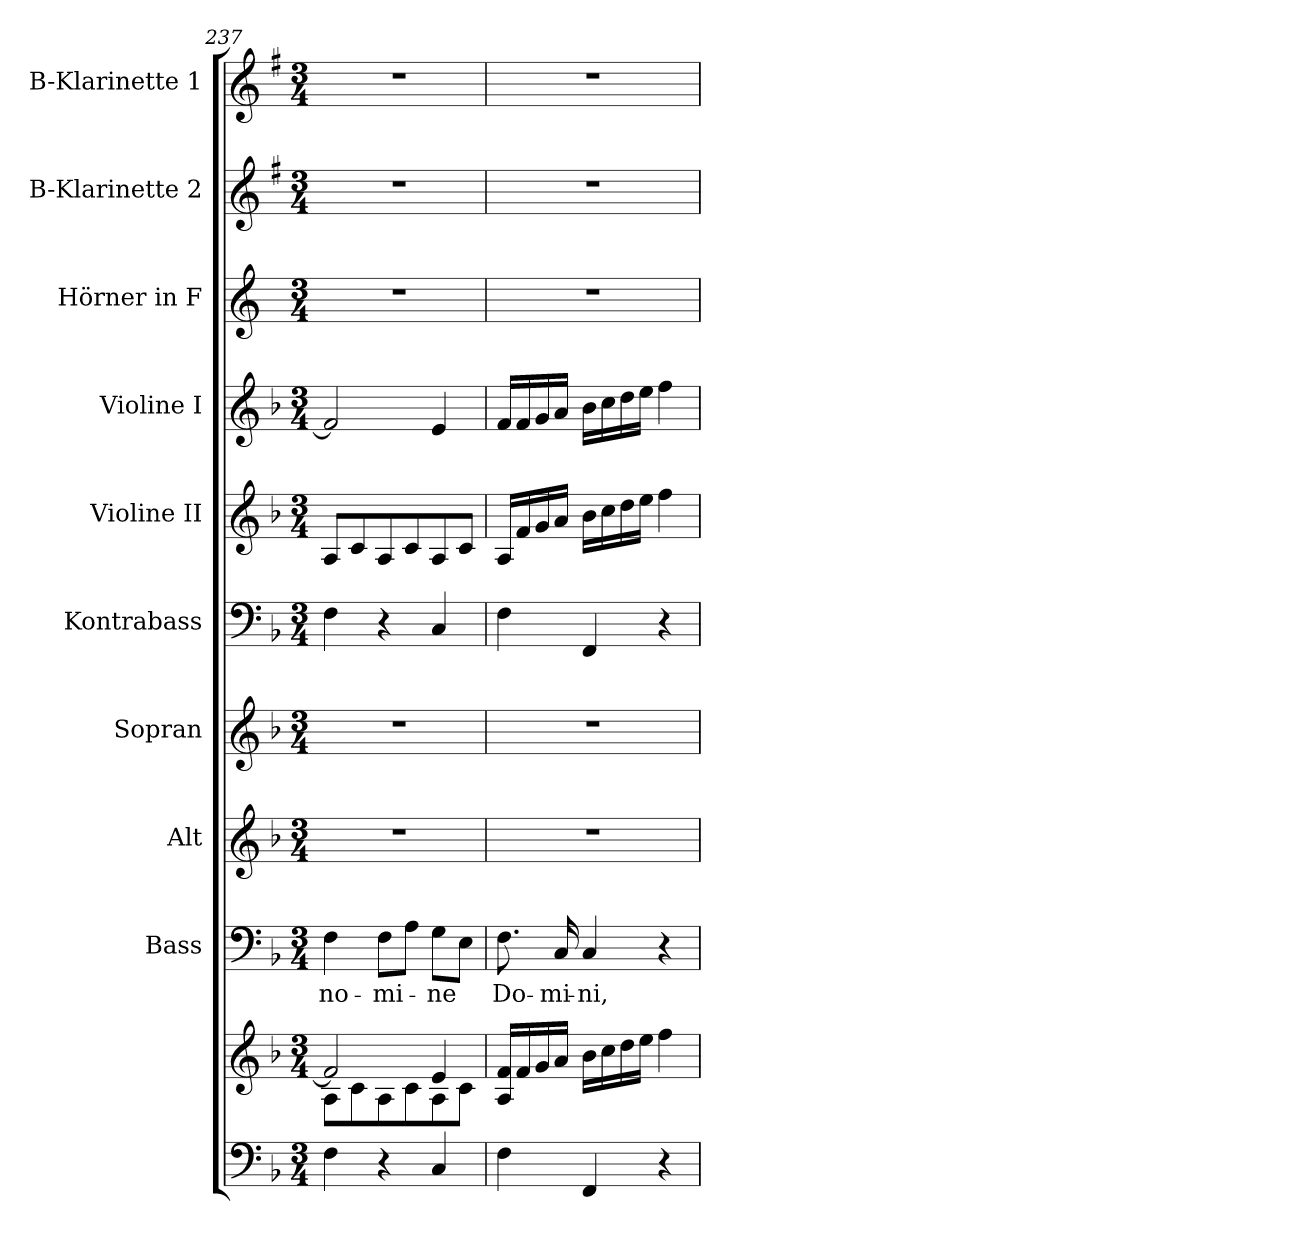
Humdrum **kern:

**kern	**kern	**kern	**text	**kern	**kern	**kern	**kern	**kern	**kern	**kern	**kern
*part10	*part10	*part9	*part9	*part8	*part7	*part6	*part5	*part4	*part3	*part2	*part1
*staff11	*staff10	*staff9	*staff9	*staff8	*staff7	*staff6	*staff5	*staff4	*staff3	*staff2	*staff1
*	*	*I"Bass	*	*I"Alt	*I"Sopran	*I"Kontrabass	*I"Violine II	*I"Violine I	*I"Hörner in F	*I"B-Klarinette 2	*I"B-Klarinette 1
*	*	*I'B.	*	*I'A.	*I'S.	*I'Kb.	*I'Vl. II	*I'Vl. I	*	*I'B Kl. 2	*I'B Kl. 1
*clefF4	*clefG2	*clefF4	*	*clefG2	*clefG2	*clefF4	*clefG2	*clefG2	*clefG2	*clefG2	*clefG2
*	*	*	*	*	*	*ITrd7c12	*	*	*ITrd4c7	*ITrd1c2	*ITrd1c2
*k[b-]	*k[b-]	*k[b-]	*	*k[b-]	*k[b-]	*k[b-]	*k[b-]	*k[b-]	*k[b-]	*k[b-]	*k[b-]
*F:	*F:	*F:	*	*F:	*F:	*F:	*F:	*F:	*F:	*F:	*F:
*M3/4	*M3/4	*M3/4	*	*M3/4	*M3/4	*M3/4	*M3/4	*M3/4	*M3/4	*M3/4	*M3/4
=237	=237	=237	=237	=237	=237	=237	=237	=237	=237	=237	=237
*	*^	*	*	*	*	*	*	*	*	*	*
!	!	!	!	!LO:LY:b	!	!	!	!	!	!	!	!
4F\	2f/]	8A\L	4F\	no-	2.r	2.r	4FF\	8A/L	2f/]	2.r	2.r	2.r
.	.	8c\	.	.	.	.	.	8c/	.	.	.	.
!	!	!	!	!LO:LY:b	!	!	!	!	!	!	!	!
4r	.	8A\	8F\L	-mi-	.	.	4r	8A/	.	.	.	.
.	.	8c\	8A\J	.	.	.	.	8c/	.	.	.	.
!	!	!	!	!LO:LY:b	!	!	!	!	!	!	!	!
4C/	4e/	8A\	8G\L	-ne	.	.	4CC/	8A/	4e/	.	.	.
.	.	8c\J	8E\J	.	.	.	.	8c/J	.	.	.	.
=238	=238	=238	=238	=238	=238	=238	=238	=238	=238	=238	=238	=238
!	!	!	!	!LO:LY:b	!	!	!	!	!	!	!	!
*	*v	*v	*	*	*	*	*	*	*	*	*	*
4F\	16A/ 16f/LL	8.F\	Do-	2.r	2.r	4FF\	16A/LL	16f/LL	2.r	2.r	2.r
.	16f/	.	.	.	.	.	16f/	16f/	.	.	.
.	16g/	.	.	.	.	.	16g/	16g/	.	.	.
!	!	!	!LO:LY:b	!	!	!	!	!	!	!	!
.	16a/JJ	16C/	-mi-	.	.	.	16a/JJ	16a/JJ	.	.	.
!	!	!	!LO:LY:b	!	!	!	!	!	!	!	!
4FF/	16b-\LL	4C/	-ni,	.	.	4FFF/	16b-\LL	16b-\LL	.	.	.
.	16cc\	.	.	.	.	.	16cc\	16cc\	.	.	.
.	16dd\	.	.	.	.	.	16dd\	16dd\	.	.	.
.	16ee\JJ	.	.	.	.	.	16ee\JJ	16ee\JJ	.	.	.
4r	4ff\	4r	.	.	.	4r	4ff\	4ff\	.	.	.
=	=	=	=	=	=	=	=	=	=	=	=
*-	*-	*-	*-	*-	*-	*-	*-	*-	*-	*-	*-
